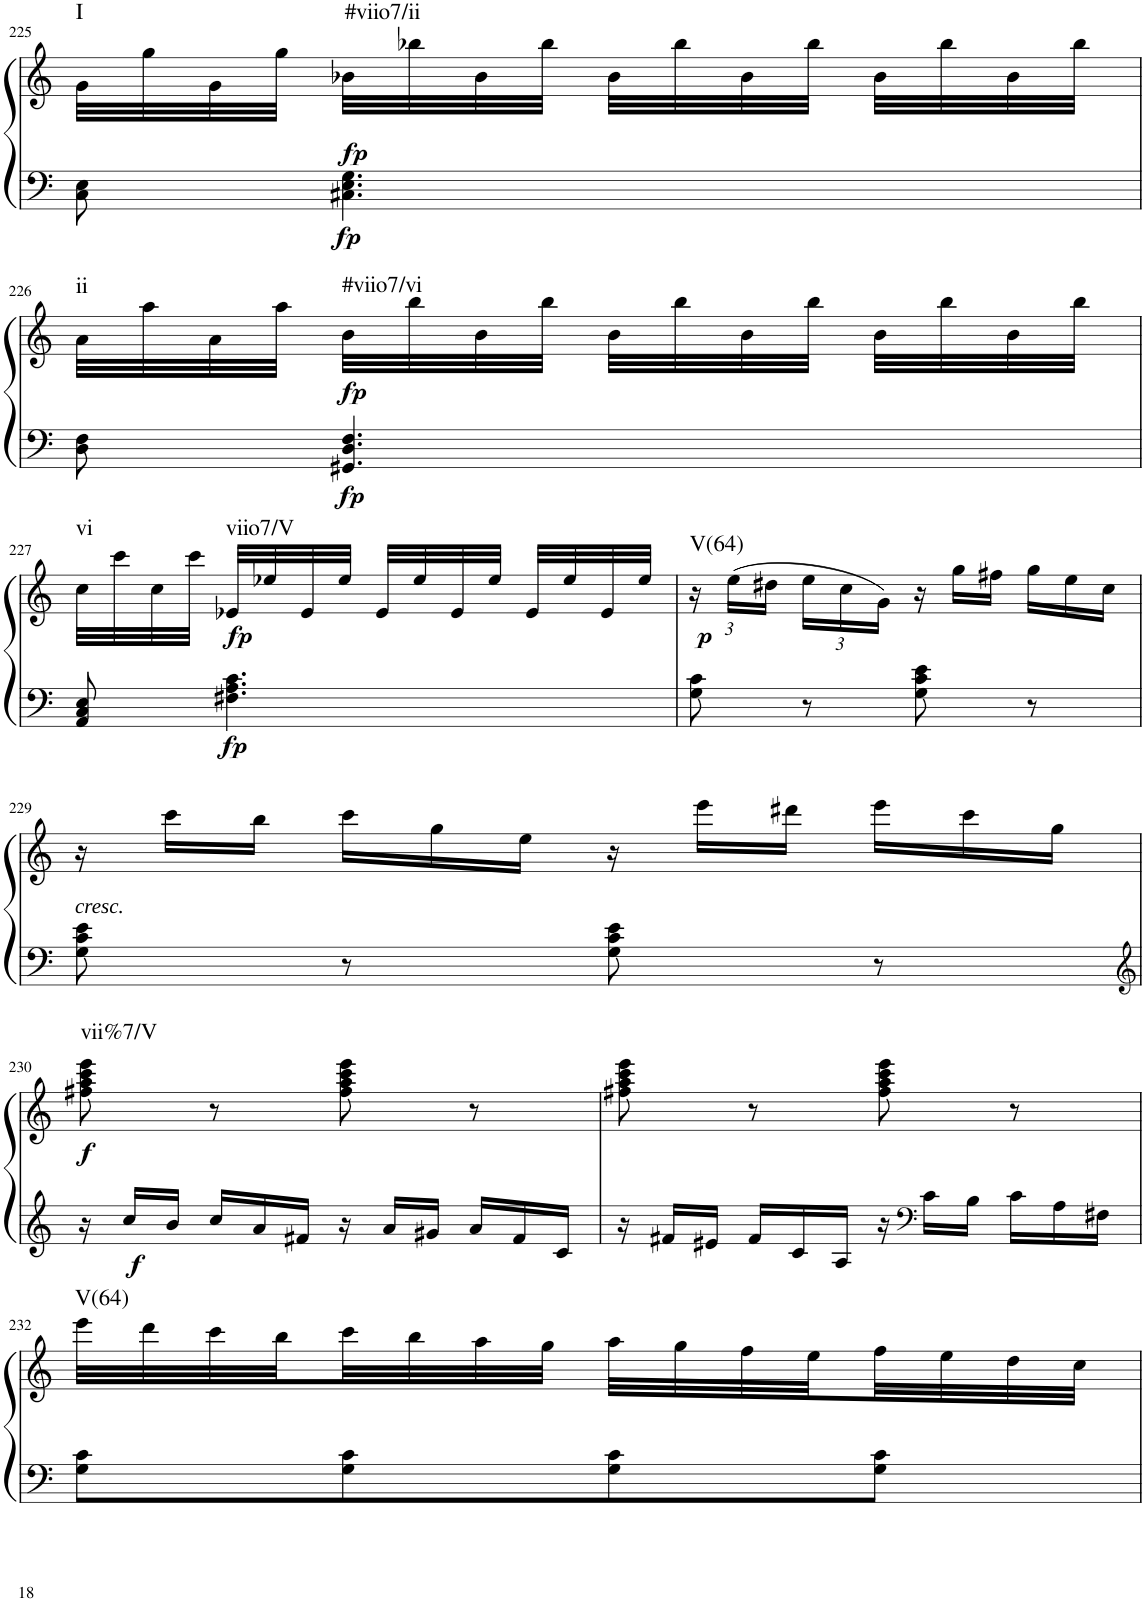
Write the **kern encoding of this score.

**kern	**kern	**dynam	**harte
*part1	*part1	*part1	*part1
*staff2	*staff1	*staff1/2	*
*I"Klavier linke Hand	*	*	*
!!LO:PB:g=z
*clefF4	*clefG2	*	*
*k[]	*k[]	*	*
*M2/4	*M2/4	*	*
=225	=225	=225	=225
!	!	!	!LO:H:kt=I
8C\ 8E\	32g\LLL	.	N
.	32gg\	.	.
.	32g\	.	.
.	32gg\JJJ	.	.
!	!	!LO:DY:a=2	!
!	!	!LO:DY:n=1:b=2	!LO:H:kt=#viio7/ii
4.C#X\ 4.E\ 4.G\	32b-X\LLL	fp fp	N
.	32bb-X\	.	.
.	32b-\	.	.
.	32bb-\JJJ	.	.
.	32b-\LLL	.	.
.	32bb-\	.	.
.	32b-\	.	.
.	32bb-\JJJ	.	.
.	32b-\LLL	.	.
.	32bb-\	.	.
.	32b-\	.	.
.	32bb-\JJJ	.	.
!!LO:LB:g=z
=226	=226	=226	=226
!	!	!	!LO:H:kt=ii
8D\ 8F\	32a\LLL	.	N
.	32aa\	.	.
.	32a\	.	.
.	32aa\JJJ	.	.
!	!	!LO:DY:a=2	!
!	!	!LO:DY:n=1:b=2	!LO:H:kt=#viio7/vi
4.GG#X/ 4.D/ 4.F/	32b\LLL	fp fp	N
.	32bb\	.	.
.	32b\	.	.
.	32bb\JJJ	.	.
.	32b\LLL	.	.
.	32bb\	.	.
.	32b\	.	.
.	32bb\JJJ	.	.
.	32b\LLL	.	.
.	32bb\	.	.
.	32b\	.	.
.	32bb\JJJ	.	.
!!LO:LB:g=z
=227	=227	=227	=227
!	!	!	!LO:H:kt=vi
8AA/ 8C/ 8E/	32cc\LLL	.	N
.	32ccc\	.	.
.	32cc\	.	.
.	32ccc\JJJ	.	.
!	!	!LO:DY:b=2	!
!	!	!LO:DY:n=1:b	!LO:H:kt=viio7/V
4.F#X\ 4.A\ 4.c\	32e-X/LLL	fp fp	N
.	32ee-X/	.	.
.	32e-/	.	.
.	32ee-/JJJ	.	.
.	32e-/LLL	.	.
.	32ee-/	.	.
.	32e-/	.	.
.	32ee-/JJJ	.	.
.	32e-/LLL	.	.
.	32ee-/	.	.
.	32e-/	.	.
.	32ee-/JJJ	.	.
=228	=228	=228	=228
*	*Xbrackettup	*	*
!	!	!LO:DY:b	!LO:H:kt=V(64)
8G\ 8c\	24r	p	N
.	(24ee\LL	.	.
.	24dd#X\JJ	.	.
8r	24ee\LL	.	.
.	24cc\	.	.
.	24g\JJ)	.	.
*	*brackettup	*	*
8G\ 8c\ 8e\	24r	.	.
.	24gg\LL	.	.
.	24ff#X\JJ	.	.
*	*Xbrackettup	*	*
8r	24gg\LL	.	.
.	24ee\	.	.
.	24cc\JJ	.	.
!!LO:LB:g=z
=229	=229	=229	=229
*	*brackettup	*	*
!	!LO:TX:b:i:t=cresc.	!	!
8G\ 8c\ 8e\	24r	.	.
.	24ccc\LL	.	.
.	24bb\JJ	.	.
*	*Xbrackettup	*	*
8r	24ccc\LL	.	.
.	24gg\	.	.
.	24ee\JJ	.	.
*	*brackettup	*	*
8G\ 8c\ 8e\	24r	.	.
.	24eee\LL	.	.
.	24ddd#X\JJ	.	.
*	*Xbrackettup	*	*
8r	24eee\LL	.	.
.	24ccc\	.	.
.	24gg\JJ	.	.
!!LO:LB:g=z
=230	=230	=230	=230
*clefG2	*	*	*
!	!	!LO:DY:b	!LO:H:kt=vii%7/V
24r	8ff#X\ 8aa\ 8ccc\ 8eee\	f	N
!	!	!LO:DY:b=2	!
24cc/LL	.	f	.
24b/JJ	.	.	.
*Xbrackettup	*	*	*
24cc/LL	8r	.	.
24a/	.	.	.
24f#X/JJ	.	.	.
*brackettup	*	*	*
24r	8ff#\ 8aa\ 8ccc\ 8eee\	.	.
24a/LL	.	.	.
24g#X/JJ	.	.	.
*Xbrackettup	*	*	*
24a/LL	8r	.	.
24f#/	.	.	.
24c/JJ	.	.	.
=231	=231	=231	=231
*brackettup	*	*	*
24r	8ff#X\ 8aa\ 8ccc\ 8eee\	.	.
24f#X/LL	.	.	.
24e#X/JJ	.	.	.
*Xbrackettup	*	*	*
24f#/LL	8r	.	.
24c/	.	.	.
24A/JJ	.	.	.
*brackettup	*	*	*
24r	8ff#\ 8aa\ 8ccc\ 8eee\	.	.
*clefF4	*	*	*
24c\LL	.	.	.
24B\JJ	.	.	.
*Xbrackettup	*	*	*
24c\LL	8r	.	.
24A\	.	.	.
24F#X\JJ	.	.	.
!!LO:LB:g=z
=232	=232	=232	=232
!	!	!	!LO:H:kt=V(64)
8G\ 8c\L	32eee\LLL	.	N
.	32ddd\	.	.
.	32ccc\	.	.
.	32bb\	.	.
8G\ 8c\	32ccc\	.	.
.	32bb\	.	.
.	32aa\	.	.
.	32gg\JJJ	.	.
8G\ 8c\	32aa\LLL	.	.
.	32gg\	.	.
.	32ff\	.	.
.	32ee\	.	.
8G\ 8c\J	32ff\	.	.
.	32ee\	.	.
.	32dd\	.	.
.	32cc\JJJ	.	.
=	=	=	=
*-	*-	*-	*-
